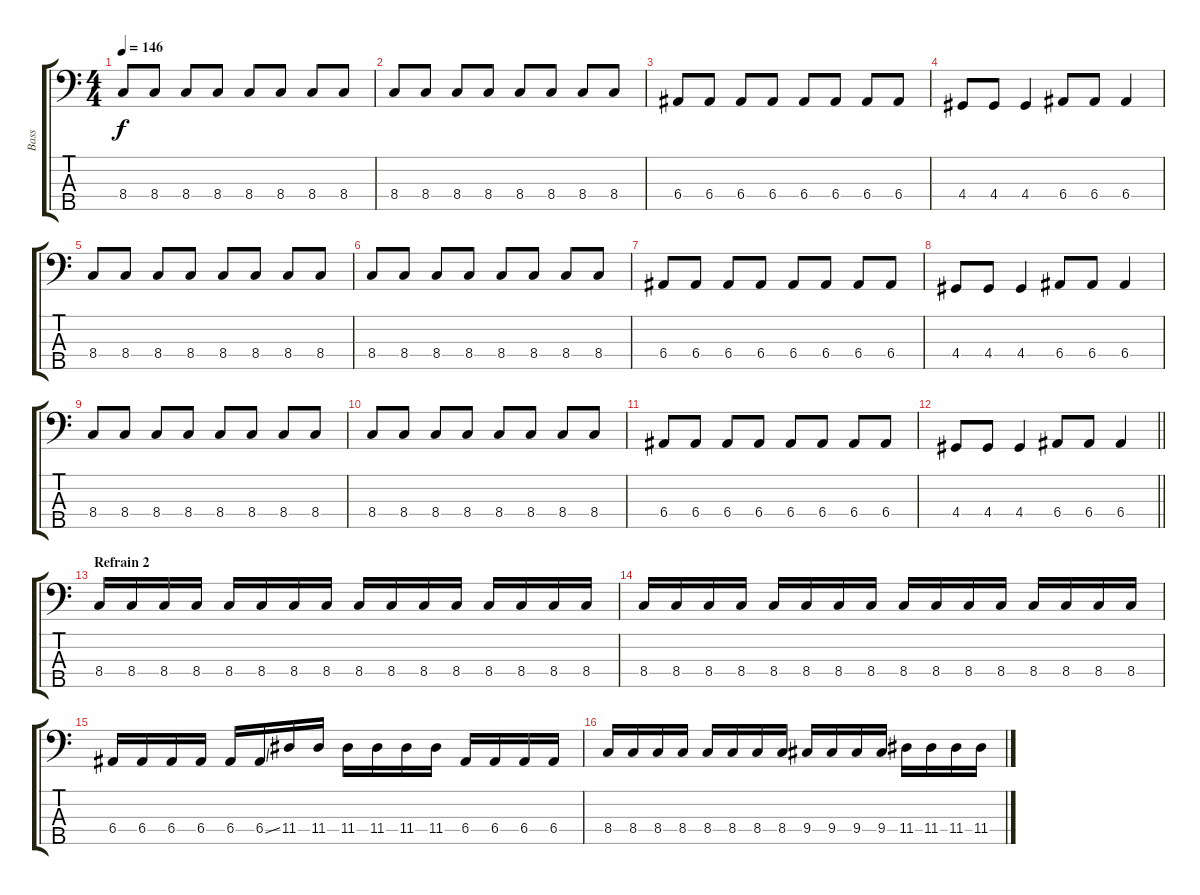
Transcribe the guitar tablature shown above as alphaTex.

\track ("Bass" "Bass") {instrument electricbasspick}
\staff {score tabs}
\tuning (G2 D2 A1 E1 B0) {hide}
\ts (4 4)
\tempo 146
\clef f4
\ks c
8.4.8{dy f} 8.4.8 8.4.8 8.4.8 8.4.8 8.4.8 8.4.8 8.4.8 |
8.4.8 8.4.8 8.4.8 8.4.8 8.4.8 8.4.8 8.4.8 8.4.8 |
6.4.8 6.4.8 6.4.8 6.4.8 6.4.8 6.4.8 6.4.8 6.4.8 |
4.4.8 4.4.8 4.4.4 6.4.8 6.4.8 6.4.4 |
8.4.8 8.4.8 8.4.8 8.4.8 8.4.8 8.4.8 8.4.8 8.4.8 |
8.4.8 8.4.8 8.4.8 8.4.8 8.4.8 8.4.8 8.4.8 8.4.8 |
6.4.8 6.4.8 6.4.8 6.4.8 6.4.8 6.4.8 6.4.8 6.4.8 |
4.4.8 4.4.8 4.4.4 6.4.8 6.4.8 6.4.4 |
8.4.8 8.4.8 8.4.8 8.4.8 8.4.8 8.4.8 8.4.8 8.4.8 |
8.4.8 8.4.8 8.4.8 8.4.8 8.4.8 8.4.8 8.4.8 8.4.8 |
6.4.8 6.4.8 6.4.8 6.4.8 6.4.8 6.4.8 6.4.8 6.4.8 |
\barLineRight lightlight
4.4.8 4.4.8 4.4.4 6.4.8 6.4.8 6.4.4 |
\section ("" "Refrain 2")
8.4.16 8.4.16 8.4.16 8.4.16 8.4.16 8.4.16 8.4.16 8.4.16 8.4.16 8.4.16 8.4.16 8.4.16 8.4.16 8.4.16 8.4.16 8.4.16 |
8.4.16 8.4.16 8.4.16 8.4.16 8.4.16 8.4.16 8.4.16 8.4.16 8.4.16 8.4.16 8.4.16 8.4.16 8.4.16 8.4.16 8.4.16 8.4.16 |
6.4.16 6.4.16 6.4.16 6.4.16 6.4.16 6.4{ss}.16 11.4.16 11.4.16 11.4.16 11.4.16 11.4.16 11.4.16 6.4.16 6.4.16 6.4.16 6.4.16 |
8.4.16 8.4.16 8.4.16 8.4.16 8.4.16 8.4.16 8.4.16 8.4.16 9.4.16 9.4.16 9.4.16 9.4.16 11.4.16 11.4.16 11.4.16 11.4.16
